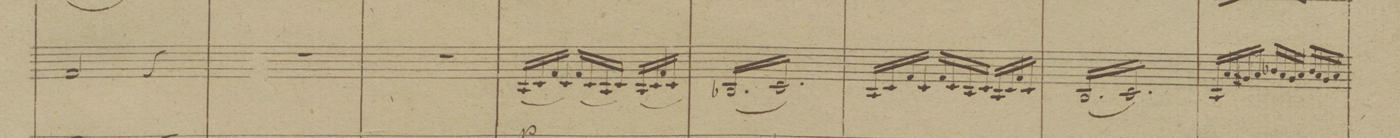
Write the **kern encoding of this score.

**kern	**dynam
*I"Violini	*
*clefG2	*
*k[b-]	*
*M3/4	*
2f/	.
4r	.
=49	=49
2.r	.
=50	=50
2.r	.
=51	=51
(16A/LL	.
16c/	.
16f/	.
16c/JJ)	.
(16f/LL	.
16c/	.
16A/	.
16c/JJ)	.
(16A/LL	.
16c/	.
16f/	.
16c/JJ)	.
=52	=52
(16B-X/LL	.
16c/	.
16B-/	.
16c/	.
16B-/	.
16c/	.
16B-/	.
16c/	.
16B-/	.
16c/	.
16B-/	.
16c/JJ)	.
=53	=53
16A/LL	.
16c/	.
16f/	.
16c/JJ	.
16f/LL	.
16c/	.
16A/	.
16c/JJ	.
16A/LL	.
16c/	.
16f/	.
16c/JJ	.
=54	=54
(16B-/LL	.
16c/	.
16B-/	.
16c/	.
16B-/	.
16c/	.
16B-/	.
16c/	.
16B-/	.
16c/	.
16B-/	.
16c/JJ)	.
=55	=55
16A/LL	.
16a/	.
16g#X/	.
16a/JJ	.
16b-X/LL	.
16a/	.
16g#/	.
16a/JJ	.
16b-/LL	.
16a/	.
16g#/	.
16a/JJ	.
=56	=56
*-	*-
